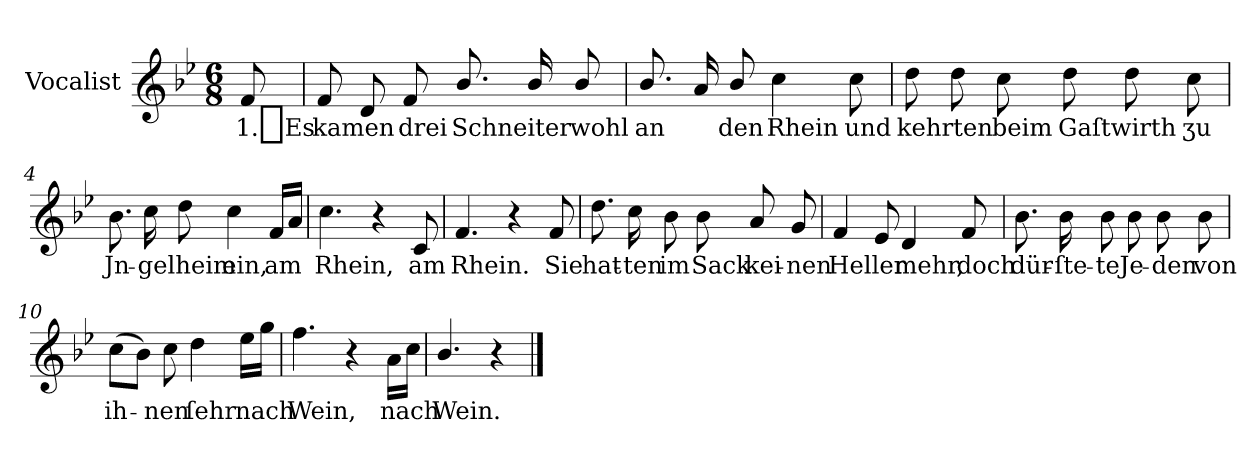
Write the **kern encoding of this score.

**kern	**text
*part1	*part1
*staff1	*staff1
*I"Vocalist	*
*clefG2	*
*k[b-e-]	*
*B-:	*
*M6/8	*
=	=
8f	1._Es
=1	=1
8f	kamen
8d	.
8f	drei
8.b-/	Schneiter
16b-/	.
8b-/	wohl
=2	=2
8.b-/	an
16a	.
8b-/	den
4cc	Rhein
8cc	und
=3	=3
8dd	kehrten
8dd	.
8cc	beim
8dd	Gaſtwirth
8dd	.
8cc	ʒu
=4	=4
8.b-	Jn-
16cc	-gelheim
8dd	.
4cc	ein,
16fLL	am
16aJJ	.
=5	=5
4.cc	Rhein,
4r	.
8c	am
=6	=6
4.f	Rhein.
4r	.
8f	Sie
=7	=7
8.dd	hat-
16cc	-ten
8b-	im
8b-	Sack
8a	kei-
8g	-nen
=8	=8
4f	Heller
8e-	.
4d	mehr,
8f	doch
=9	=9
8.b-	dür-
16b-	-ſte-
8b-	-te
8b-	Je-
8b-	-den
8b-	von
=10	=10
(8ccL	ih-
8b-J)	.
8cc	-nen
4dd	ſehr
16ee-LL	nach
16ggJJ	.
=11	=11
4.ff	Wein,
4r	.
16aLL	nach
16ccJJ	.
=12	=12
4.b-/	Wein.
4r	.
==	==
*-	*-
